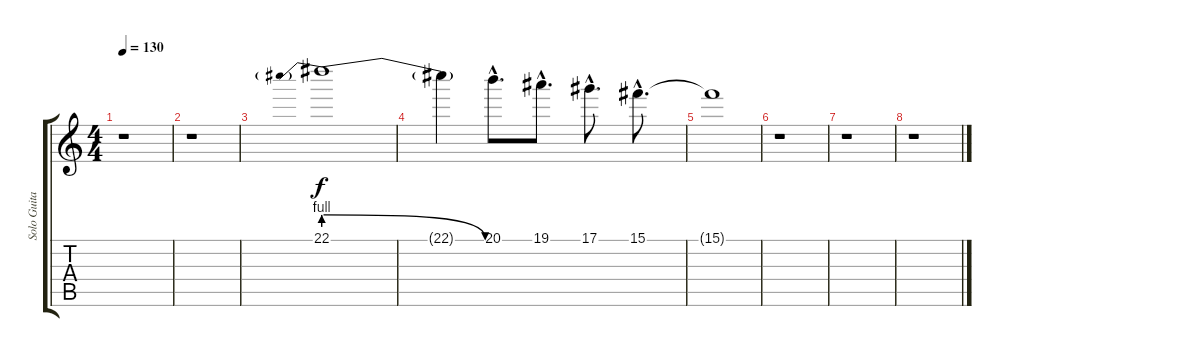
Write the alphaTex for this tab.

\track ("Solo Guitar" "Solo Guita") {instrument overdrivenguitar}
\staff {score tabs}
\tuning (Eb4 Bb3 Gb3 Db3 Ab2 Eb2) {hide}
\ts (4 4)
\tempo 130
\clef g2
\ks c
r.1{dy f} |
r.1 |
22.1{be (prebendrelease 0 4 60 0)}.1{volume 5} |
22.1{t}.4 20.1{hac}.8{d volume 4} 19.1{hac}.8{d} 17.1{hac}.8{d} 15.1{hac}.8{d volume 3} |
15.1{t}.1{volume 2} |
r.1 |
r.1 |
r.1
